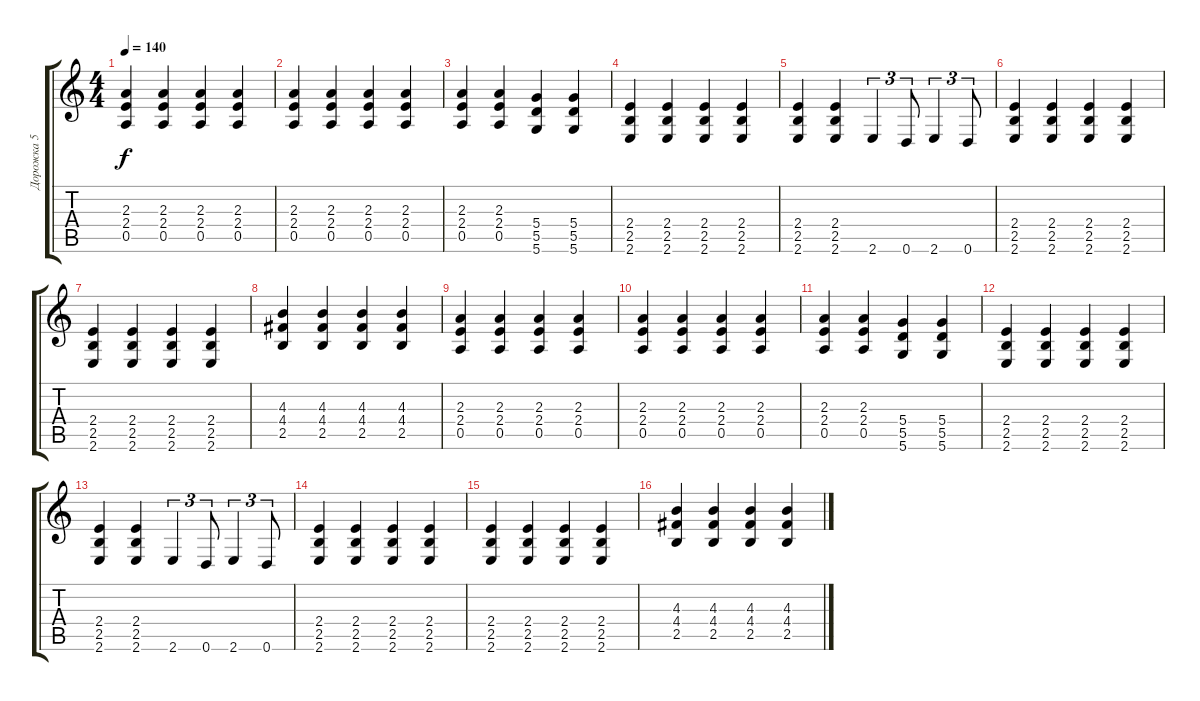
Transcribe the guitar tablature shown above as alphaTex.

\track ("Дорожка 5" "Дорожка 5") {instrument overdrivenguitar}
\staff {score tabs}
\tuning (E4 B3 G3 D3 A2 D2) {hide}
\ts (4 4)
\tempo 140
\clef g2
\ks c
(2.3 2.4 0.5).4{dy f} (2.3 2.4 0.5).4 (2.3 2.4 0.5).4 (2.3 2.4 0.5).4 |
(2.3 2.4 0.5).4 (2.3 2.4 0.5).4 (2.3 2.4 0.5).4 (2.3 2.4 0.5).4 |
(2.3 2.4 0.5).4 (2.3 2.4 0.5).4 (5.4 5.5 5.6).4 (5.4 5.5 5.6).4 |
(2.4 2.5 2.6).4 (2.4 2.5 2.6).4 (2.4 2.5 2.6).4 (2.4 2.5 2.6).4 |
(2.4 2.5 2.6).4 (2.4 2.5 2.6).4 2.6.4{tu (3 2)} 0.6.8{tu (3 2)} 2.6.4{tu (3 2)} 0.6.8{tu (3 2)} |
(2.4 2.5 2.6).4 (2.4 2.5 2.6).4 (2.4 2.5 2.6).4 (2.4 2.5 2.6).4 |
(2.4 2.5 2.6).4 (2.4 2.5 2.6).4 (2.4 2.5 2.6).4 (2.4 2.5 2.6).4 |
(4.3 4.4 2.5).4 (4.3 4.4 2.5).4 (4.3 4.4 2.5).4 (4.3 4.4 2.5).4 |
(2.3 2.4 0.5).4 (2.3 2.4 0.5).4 (2.3 2.4 0.5).4 (2.3 2.4 0.5).4 |
(2.3 2.4 0.5).4 (2.3 2.4 0.5).4 (2.3 2.4 0.5).4 (2.3 2.4 0.5).4 |
(2.3 2.4 0.5).4 (2.3 2.4 0.5).4 (5.4 5.5 5.6).4 (5.4 5.5 5.6).4 |
(2.4 2.5 2.6).4 (2.4 2.5 2.6).4 (2.4 2.5 2.6).4 (2.4 2.5 2.6).4 |
(2.4 2.5 2.6).4 (2.4 2.5 2.6).4 2.6.4{tu (3 2)} 0.6.8{tu (3 2)} 2.6.4{tu (3 2)} 0.6.8{tu (3 2)} |
(2.4 2.5 2.6).4 (2.4 2.5 2.6).4 (2.4 2.5 2.6).4 (2.4 2.5 2.6).4 |
(2.4 2.5 2.6).4 (2.4 2.5 2.6).4 (2.4 2.5 2.6).4 (2.4 2.5 2.6).4 |
(4.3 4.4 2.5).4 (4.3 4.4 2.5).4 (4.3 4.4 2.5).4 (4.3 4.4 2.5).4
